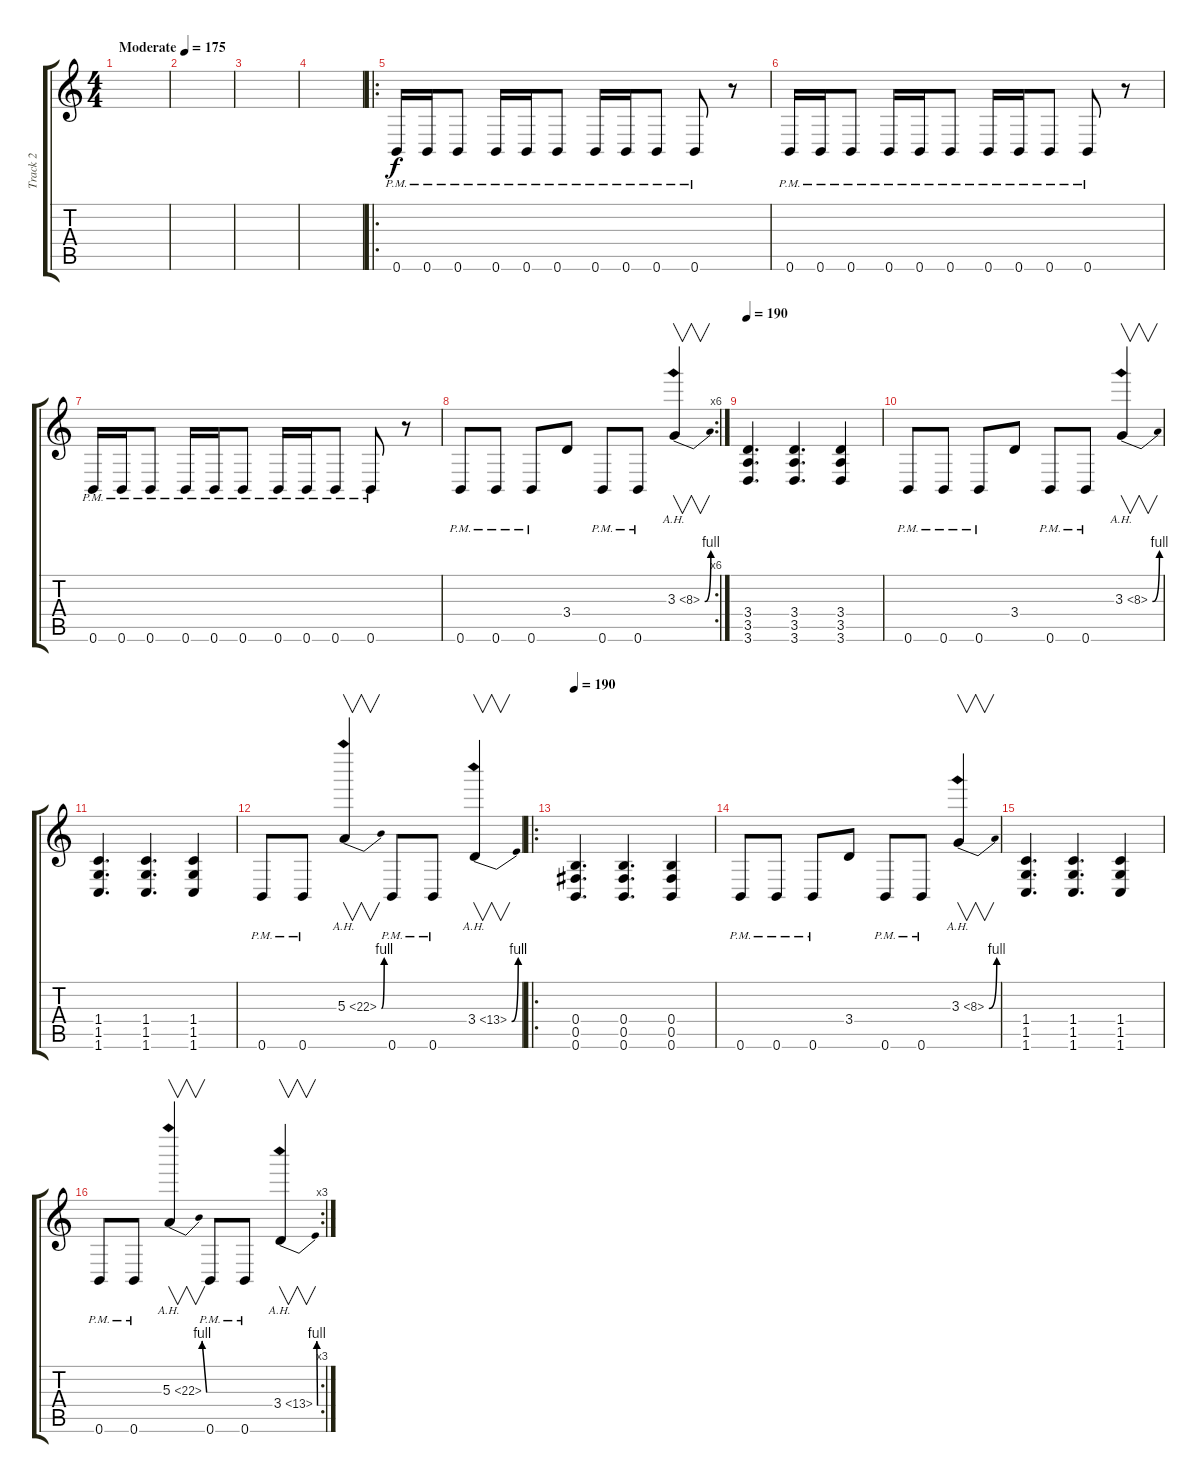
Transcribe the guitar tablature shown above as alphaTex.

\track ("Track 2" "Track 2") {instrument distortionguitar}
\staff {score tabs}
\tuning (Db4 Ab3 E3 B2 Gb2 B1) {hide}
\ts (4 4)
\tempo (175 "Moderate")
\clef g2
\ks c
|
|
|
|
\ro
0.6{pm}.16 0.6{pm}.16 0.6{pm}.8 0.6{pm}.16 0.6{pm}.16 0.6{pm}.8 0.6{pm}.16 0.6{pm}.16 0.6{pm}.8 0.6{pm}.8 r.8 |
0.6{pm}.16 0.6{pm}.16 0.6{pm}.8 0.6{pm}.16 0.6{pm}.16 0.6{pm}.8 0.6{pm}.16 0.6{pm}.16 0.6{pm}.8 0.6{pm}.8 r.8 |
0.6{pm}.16 0.6{pm}.16 0.6{pm}.8 0.6{pm}.16 0.6{pm}.16 0.6{pm}.8 0.6{pm}.16 0.6{pm}.16 0.6{pm}.8 0.6{pm}.8 r.8 |
\rc 6
0.6{pm}.8 0.6{pm}.8 0.6{pm}.8 3.4.8 0.6{pm}.8 0.6{pm}.8 3.3{be (bend 0 0 60 4) ah 5}.4{v} |
\tempo 190
(3.4 3.5 3.6).4{d} (3.4 3.5 3.6).4{d} (3.4 3.5 3.6).4 |
0.6{pm}.8 0.6{pm}.8 0.6{pm}.8 3.4.8 0.6{pm}.8 0.6{pm}.8 3.3{be (bend 0 0 60 4) ah 5}.4{v} |
(1.4 1.5 1.6).4{d} (1.4 1.5 1.6).4{d} (1.4 1.5 1.6).4 |
0.6{pm}.8 0.6{pm}.8 5.3{be (bend 0 0 60 4) ah 17}.4{v} 0.6{pm}.8 0.6{pm}.8 3.4{be (bend 0 0 60 4) ah 10}.4{v} |
\ro
\tempo 190
(0.4 0.5 0.6).4{d} (0.4 0.5 0.6).4{d} (0.4 0.5 0.6).4 |
0.6{pm}.8 0.6{pm}.8 0.6{pm}.8 3.4.8 0.6{pm}.8 0.6{pm}.8 3.3{be (bend 0 0 60 4) ah 5}.4{v} |
(1.4 1.5 1.6).4{d} (1.4 1.5 1.6).4{d} (1.4 1.5 1.6).4 |
\rc 3
0.6{pm}.8 0.6{pm}.8 5.3{be (bend 0 0 60 4) ah 17}.4{v} 0.6{pm}.8 0.6{pm}.8 3.4{be (bend 0 0 60 4) ah 10}.4{v}
